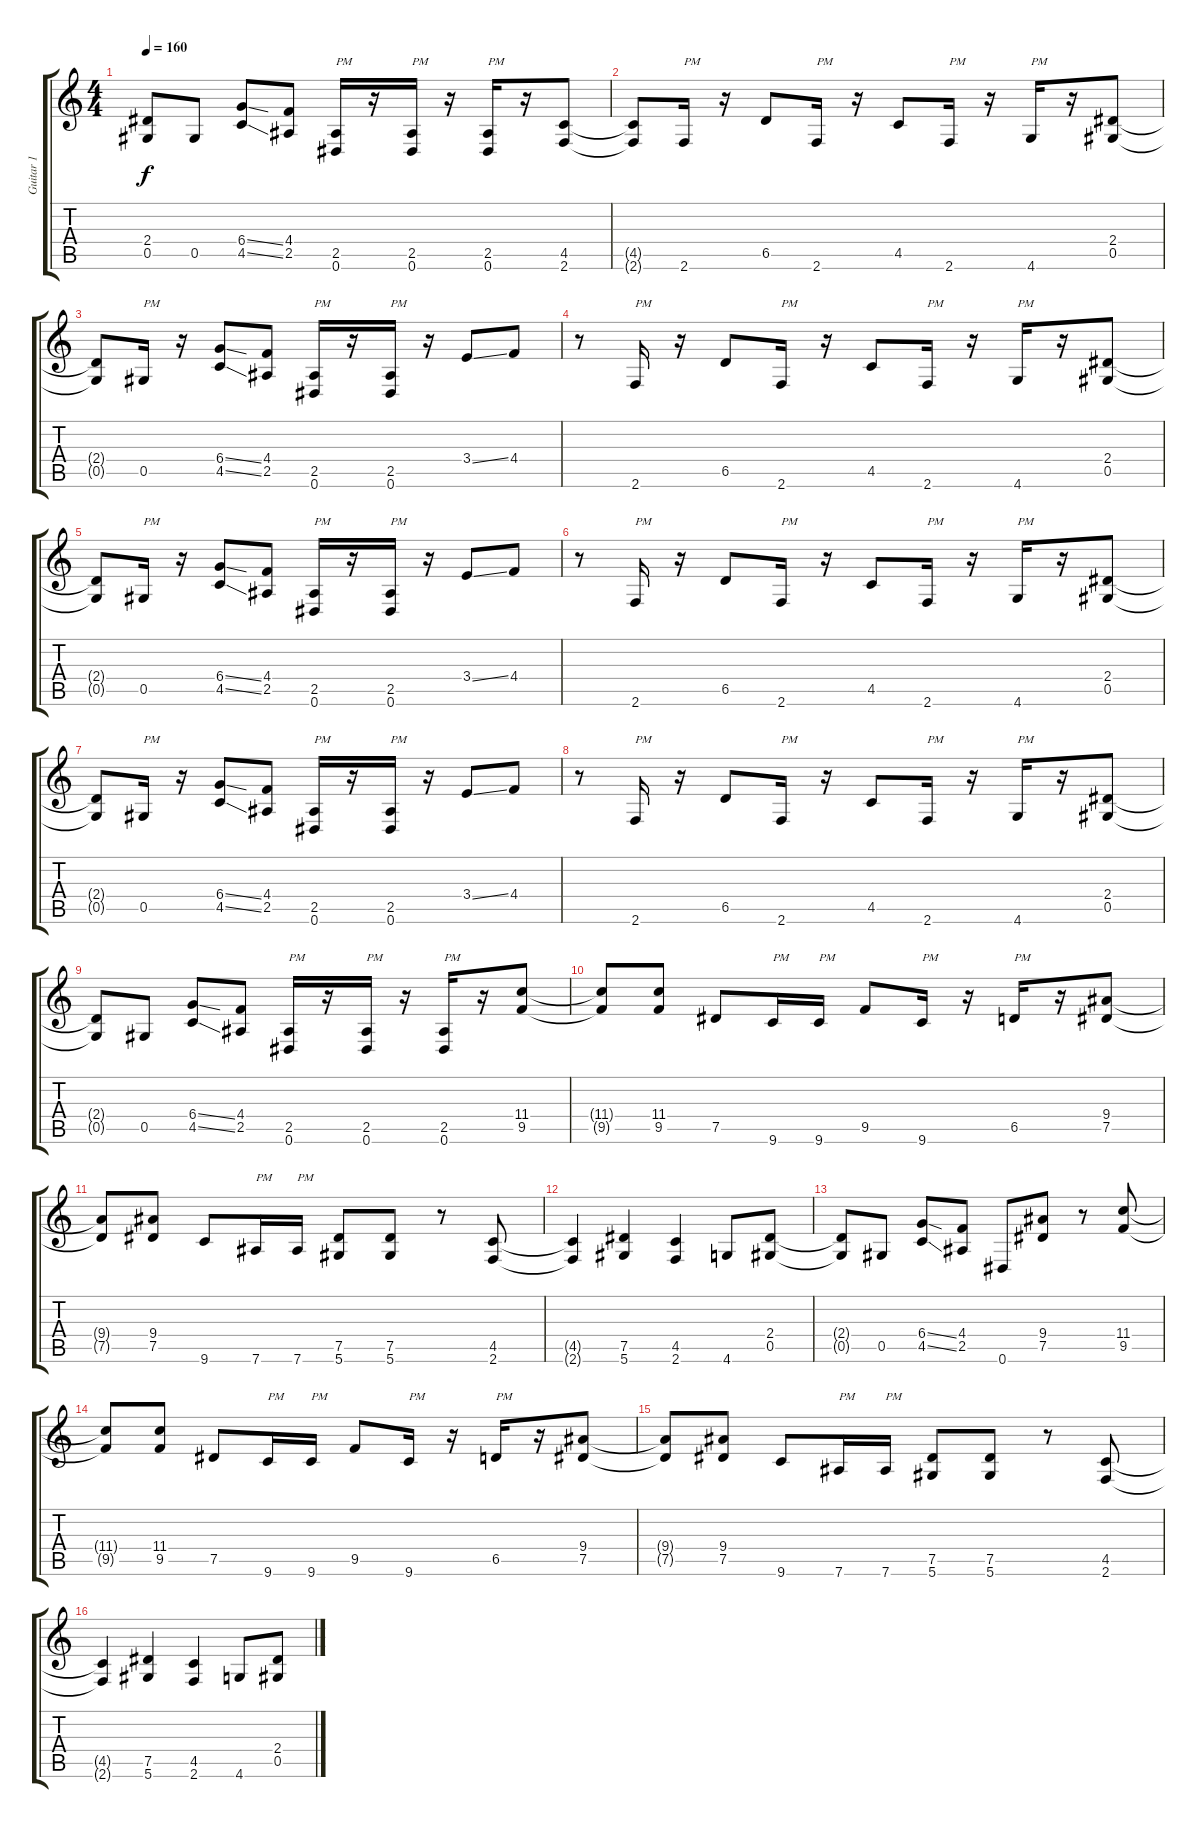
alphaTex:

\track ("Guitar 1" "Guitar 1") {instrument distortionguitar}
\staff {score tabs}
\tuning (Eb4 Bb3 Gb3 Db3 Ab2 Eb2) {hide}
\ts (4 4)
\tempo 160
\clef g2
\ks c
(2.4{t} 0.5{t}).8{dy f} 0.5.8 (6.4{ss} 4.5{ss}).8 (4.4 2.5).8 (2.5 0.6).16{txt "PM"} r.16 (2.5 0.6).16{txt "PM"} r.16 (2.5 0.6).16{txt "PM"} r.16 (4.5 2.6).8 |
(4.5{t} 2.6{t}).8 2.6.16{txt "PM"} r.16 6.5.8 2.6.16{txt "PM"} r.16 4.5.8 2.6.16{txt "PM"} r.16 4.6.16{txt "PM"} r.16 (2.4 0.5).8 |
(2.4{t} 0.5{t}).8 0.5.16{txt "PM"} r.16 (6.4{ss} 4.5{ss}).8 (4.4 2.5).8 (2.5 0.6).16{txt "PM"} r.16 (2.5 0.6).16{txt "PM"} r.16 3.4{ss}.8 4.4.8 |
r.8 2.6.16{txt "PM"} r.16 6.5.8 2.6.16{txt "PM"} r.16 4.5.8 2.6.16{txt "PM"} r.16 4.6.16{txt "PM"} r.16 (2.4 0.5).8 |
(2.4{t} 0.5{t}).8 0.5.16{txt "PM"} r.16 (6.4{ss} 4.5{ss}).8 (4.4 2.5).8 (2.5 0.6).16{txt "PM"} r.16 (2.5 0.6).16{txt "PM"} r.16 3.4{ss}.8 4.4.8 |
r.8 2.6.16{txt "PM"} r.16 6.5.8 2.6.16{txt "PM"} r.16 4.5.8 2.6.16{txt "PM"} r.16 4.6.16{txt "PM"} r.16 (2.4 0.5).8 |
(2.4{t} 0.5{t}).8 0.5.16{txt "PM"} r.16 (6.4{ss} 4.5{ss}).8 (4.4 2.5).8 (2.5 0.6).16{txt "PM"} r.16 (2.5 0.6).16{txt "PM"} r.16 3.4{ss}.8 4.4.8 |
r.8 2.6.16{txt "PM"} r.16 6.5.8 2.6.16{txt "PM"} r.16 4.5.8 2.6.16{txt "PM"} r.16 4.6.16{txt "PM"} r.16 (2.4 0.5).8 |
(2.4{t} 0.5{t}).8 0.5.8 (6.4{ss} 4.5{ss}).8 (4.4 2.5).8 (2.5 0.6).16{txt "PM"} r.16 (2.5 0.6).16{txt "PM"} r.16 (2.5 0.6).16{txt "PM"} r.16 (11.4 9.5).8 |
(11.4{t} 9.5{t}).8 (11.4 9.5).8 7.5.8 9.6.16{txt "PM"} 9.6.16{txt "PM"} 9.5.8 9.6.16{txt "PM"} r.16 6.5.16{txt "PM"} r.16 (9.4 7.5).8 |
(9.4{t} 7.5{t}).8 (9.4 7.5).8 9.6.8 7.6.16{txt "PM"} 7.6.16{txt "PM"} (7.5 5.6).8 (7.5 5.6).8 r.8 (4.5 2.6).8 |
(4.5{t} 2.6{t}).4 (7.5 5.6).4 (4.5 2.6).4 4.6.8 (2.4 0.5).8 |
(2.4{t} 0.5{t}).8 0.5.8 (6.4{ss} 4.5{ss}).8 (4.4 2.5).8 0.6.8 (9.4 7.5).8 r.8 (11.4 9.5).8 |
(11.4{t} 9.5{t}).8 (11.4 9.5).8 7.5.8 9.6.16{txt "PM"} 9.6.16{txt "PM"} 9.5.8 9.6.16{txt "PM"} r.16 6.5.16{txt "PM"} r.16 (9.4 7.5).8 |
(9.4{t} 7.5{t}).8 (9.4 7.5).8 9.6.8 7.6.16{txt "PM"} 7.6.16{txt "PM"} (7.5 5.6).8 (7.5 5.6).8 r.8 (4.5 2.6).8 |
(4.5{t} 2.6{t}).4 (7.5 5.6).4 (4.5 2.6).4 4.6.8 (2.4 0.5).8
